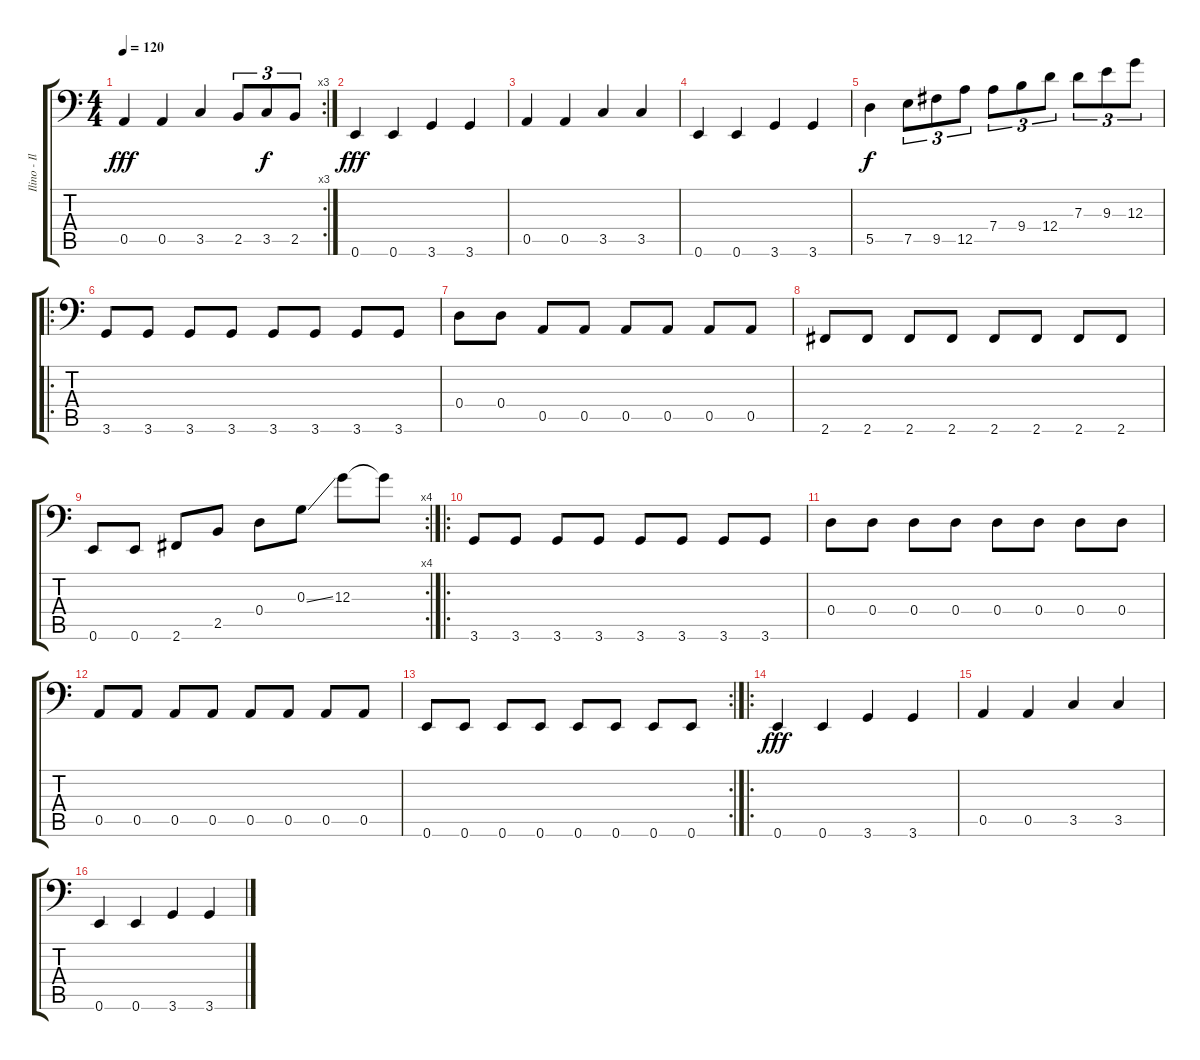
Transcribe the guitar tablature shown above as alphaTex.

\track ("Ilino - Ilias" "Ilino - Il") {instrument acousticbass}
\staff {score tabs}
\tuning (E3 B2 G2 D2 A1 E1) {hide}
\rc 3
\ts (4 4)
\tempo 120
\clef f4
\ks c
0.5.4{dy fff} 0.5.4 3.5.4 2.5.8{tu (3 2)} 3.5.8{tu (3 2) dy f} 2.5.8{tu (3 2)} |
0.6.4{dy fff} 0.6.4 3.6.4 3.6.4 |
0.5.4 0.5.4 3.5.4 3.5.4 |
0.6.4 0.6.4 3.6.4 3.6.4 |
5.5.4{dy f} 7.5.8{tu (3 2)} 9.5.8{tu (3 2)} 12.5.8{tu (3 2)} 7.4.8{tu (3 2)} 9.4.8{tu (3 2)} 12.4.8{tu (3 2)} 7.3.8{tu (3 2)} 9.3.8{tu (3 2)} 12.3.8{tu (3 2)} |
\ro
3.6.8{volume 16 balance 8 instrument electricbasspick} 3.6.8 3.6.8 3.6.8 3.6.8 3.6.8 3.6.8 3.6.8 |
0.4.8 0.4.8 0.5.8 0.5.8 0.5.8 0.5.8 0.5.8 0.5.8 |
2.6.8 2.6.8 2.6.8 2.6.8 2.6.8 2.6.8 2.6.8 2.6.8 |
\rc 4
0.6.8 0.6.8 2.6.8 2.5.8 0.4.8 0.3{ss}.8 12.3.8 12.3{t}.8 |
\ro
3.6.8 3.6.8 3.6.8 3.6.8 3.6.8 3.6.8 3.6.8 3.6.8 |
0.4.8 0.4.8 0.4.8 0.4.8 0.4.8 0.4.8 0.4.8 0.4.8 |
0.5.8 0.5.8 0.5.8 0.5.8 0.5.8 0.5.8 0.5.8 0.5.8 |
\rc 2
0.6.8 0.6.8 0.6.8 0.6.8 0.6.8 0.6.8 0.6.8 0.6.8 |
\ro
0.6.4{dy fff volume 16 instrument acousticbass} 0.6.4 3.6.4 3.6.4 |
0.5.4 0.5.4 3.5.4 3.5.4 |
0.6.4 0.6.4 3.6.4 3.6.4
